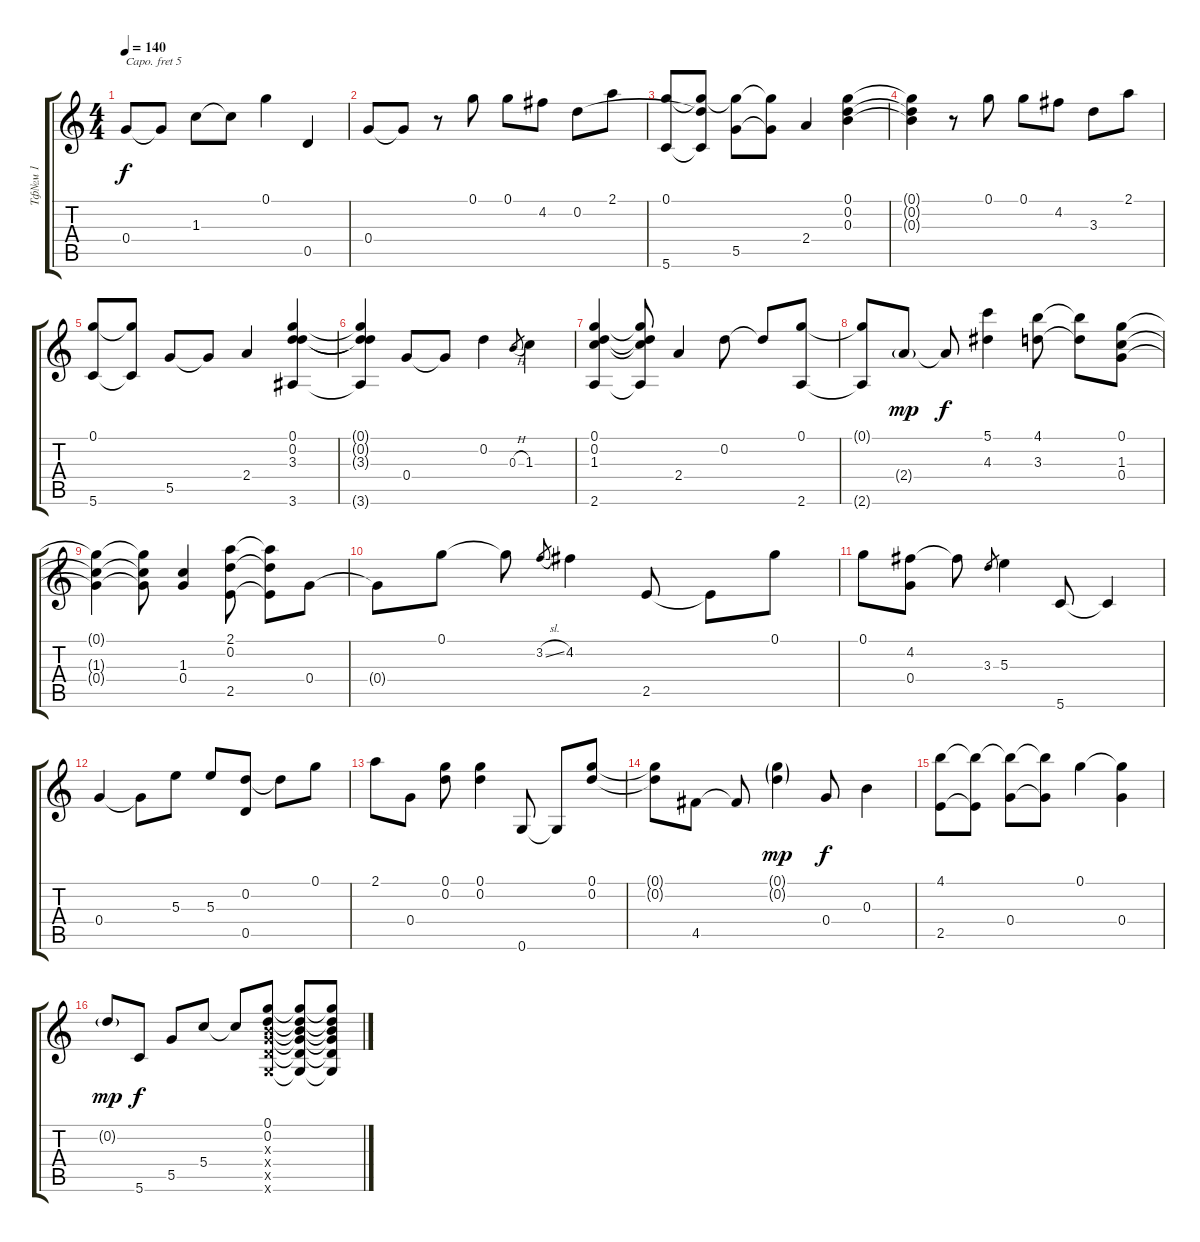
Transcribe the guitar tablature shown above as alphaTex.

\track ("Тф№м 1" "Тф№м 1") {instrument acousticguitarsteel}
\staff {score tabs}
\capo 5
\tuning (D4 A3 Gb3 D3 A2 D2) {hide}
\ts (4 4)
\tempo 140
\clef g2
\ks c
0.4.8{dy f} 0.4{t}.8 1.3.8 1.3{t}.8 0.1.4 0.5.4 |
0.4.8 0.4{t}.8 r.8 0.1.8 0.1.8 4.2.8 0.2.8 2.1.8 |
(0.1 5.6).8 (0.1{t} 0.2{t} 5.6{t}).8 (0.1{t} 5.5).8 (0.1{t} 5.5{t}).8 2.4.4 (0.1 0.2 0.3).4 |
(0.1{t} 0.2{t} 0.3{t}).4 r.8 0.1.8 0.1.8 4.2.8 3.3.8 2.1.8 |
(0.1 5.6).8 (0.1{t} 5.6{t}).8 5.5.8 5.5{t}.8 2.4.4 (0.1 0.2 3.3 3.6).4 |
(0.1{t} 0.2{t} 3.3{t} 3.6{t}).4 0.4.8 0.4{t}.8 0.2.4 0.3{h}.8{gr} 1.3.4 |
(0.1 0.2 1.3 2.6).4 (0.1{t} 0.2{t} 1.3{t} 2.6{t}).8 2.4.4 0.2.8 0.2{t}.8 (0.1 2.6).8 |
(0.1{t} 2.6{t}).8 2.4{g}.8{dy mp} 2.4{t}.8{dy f} (5.1 4.3).4 (4.1 3.3).8 (4.1{t} 3.3{t}).8 (0.1 1.3 0.4).8 |
(0.1{t} 1.3{t} 0.4{t}).4 (0.1{t} 1.3{t} 0.4{t}).8 (1.3 0.4).4 (2.1 0.2 2.5).8 (2.1{t} 0.2{t} 2.5{t}).8 0.4.8 |
0.4{t}.8 0.1.8 0.1{t}.8 3.2{sl}.8{gr} 4.2.4 2.5.8 2.5{t}.8 0.1.8 |
0.1.8 (4.2 0.4).8 4.2{t}.8 3.3.8{gr} 5.3.4 5.6.8 5.6{t}.4 |
0.4.4 0.4{t}.8 5.3.8 5.3.8 (0.2 0.5).8 0.2{t}.8 0.1.8 |
2.1.8 0.4.8 (0.1 0.2).8 (0.1 0.2).4 0.6.8 0.6{t}.8 (0.1 0.2).8 |
(0.1{t} 0.2{t}).8 4.5.8 4.5{t}.8 (0.1{g} 0.2{g}).4{dy mp} 0.4.8{dy f} 0.3.4 |
(4.1 2.5).8 (4.1{t} 2.5{t}).8 (4.1{t} 0.4).8 (4.1{t} 0.4{t}).8 0.1.4 (0.1{t} 0.4).4 |
0.2{g}.8{dy mp} 5.6.8{dy f} 5.5.8 5.4.8 5.4{t}.8 (0.1 0.2 0.3{x} 0.4{x} 0.5{x} 0.6{x}).8 (0.1{t} 0.2{t} 0.3{t} 0.4{t} 0.5{t} 0.6{t}).8 (0.1{t} 0.2{t} 0.3{t} 0.4{t} 0.5{t} 0.6{t}).8
